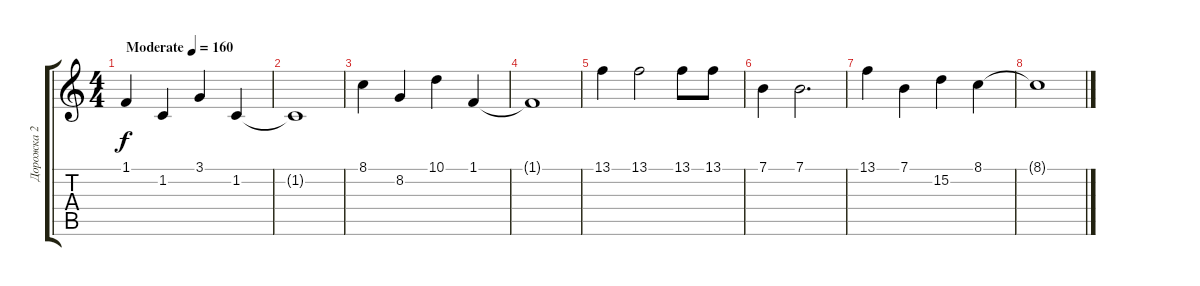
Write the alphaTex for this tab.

\track ("Дорожка 2" "Дорожка 2") {instrument viola}
\staff {score tabs}
\tuning (E4 B3 G3 D3 A2 E2) {hide}
\ts (4 4)
\tempo (160 "Moderate")
\clef g2
\ks c
1.1.4{dy f instrument viola} 1.2.4 3.1.4 1.2.4 |
1.2{t}.1 |
8.1.4 8.2.4 10.1.4 1.1.4 |
1.1{t}.1 |
13.1.4 13.1.2 13.1.8 13.1.8 |
7.1.4 7.1.2{d} |
13.1.4 7.1.4 15.2.4 8.1.4 |
8.1{t}.1
